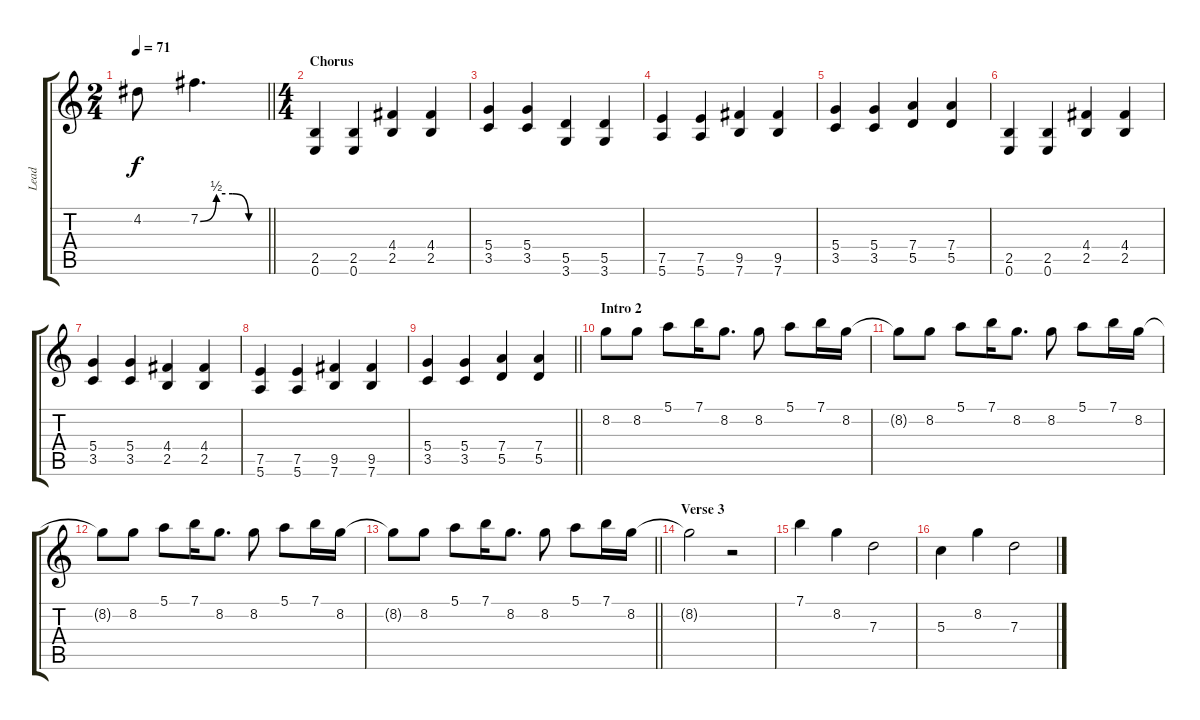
\track ("Lead" "Lead") {instrument electricguitarjazz}
\staff {score tabs}
\tuning (E4 B3 G3 D3 A2 E2) {hide}
\ts (2 4)
\tempo 71
\clef g2
\barLineRight lightlight
\ks c
4.2.8{dy f} 7.2{be (custom 0 0 15 2 30 2 45 0 60 0)}.4{d} |
\ts (4 4)
\section ("" "Chorus")
(2.5 0.6).4{instrument overdrivenguitar} (2.5 0.6).4 (4.4 2.5).4 (4.4 2.5).4 |
(5.4 3.5).4 (5.4 3.5).4 (5.5 3.6).4 (5.5 3.6).4 |
(7.5 5.6).4 (7.5 5.6).4 (9.5 7.6).4 (9.5 7.6).4 |
(5.4 3.5).4 (5.4 3.5).4 (7.4 5.5).4 (7.4 5.5).4 |
(2.5 0.6).4 (2.5 0.6).4 (4.4 2.5).4 (4.4 2.5).4 |
(5.4 3.5).4 (5.4 3.5).4 (4.4 2.5).4 (4.4 2.5).4 |
(7.5 5.6).4 (7.5 5.6).4 (9.5 7.6).4 (9.5 7.6).4 |
\barLineRight lightlight
(5.4 3.5).4 (5.4 3.5).4 (7.4 5.5).4 (7.4 5.5).4 |
\section ("" "Intro 2")
8.2.8{instrument electricguitarjazz} 8.2.8 5.1.8 7.1.16 8.2.8{d} 8.2.8 5.1.8 7.1.16 8.2.16 |
8.2{t}.8 8.2.8 5.1.8 7.1.16 8.2.8{d} 8.2.8 5.1.8 7.1.16 8.2.16 |
8.2{t}.8 8.2.8 5.1.8 7.1.16 8.2.8{d} 8.2.8 5.1.8 7.1.16 8.2.16 |
\barLineRight lightlight
8.2{t}.8 8.2.8 5.1.8 7.1.16 8.2.8{d} 8.2.8 5.1.8 7.1.16 8.2.16 |
\section ("" "Verse 3")
8.2{t}.2 r.2 |
7.1.4 8.2.4 7.3.2 |
5.3.4 8.2.4 7.3.2
